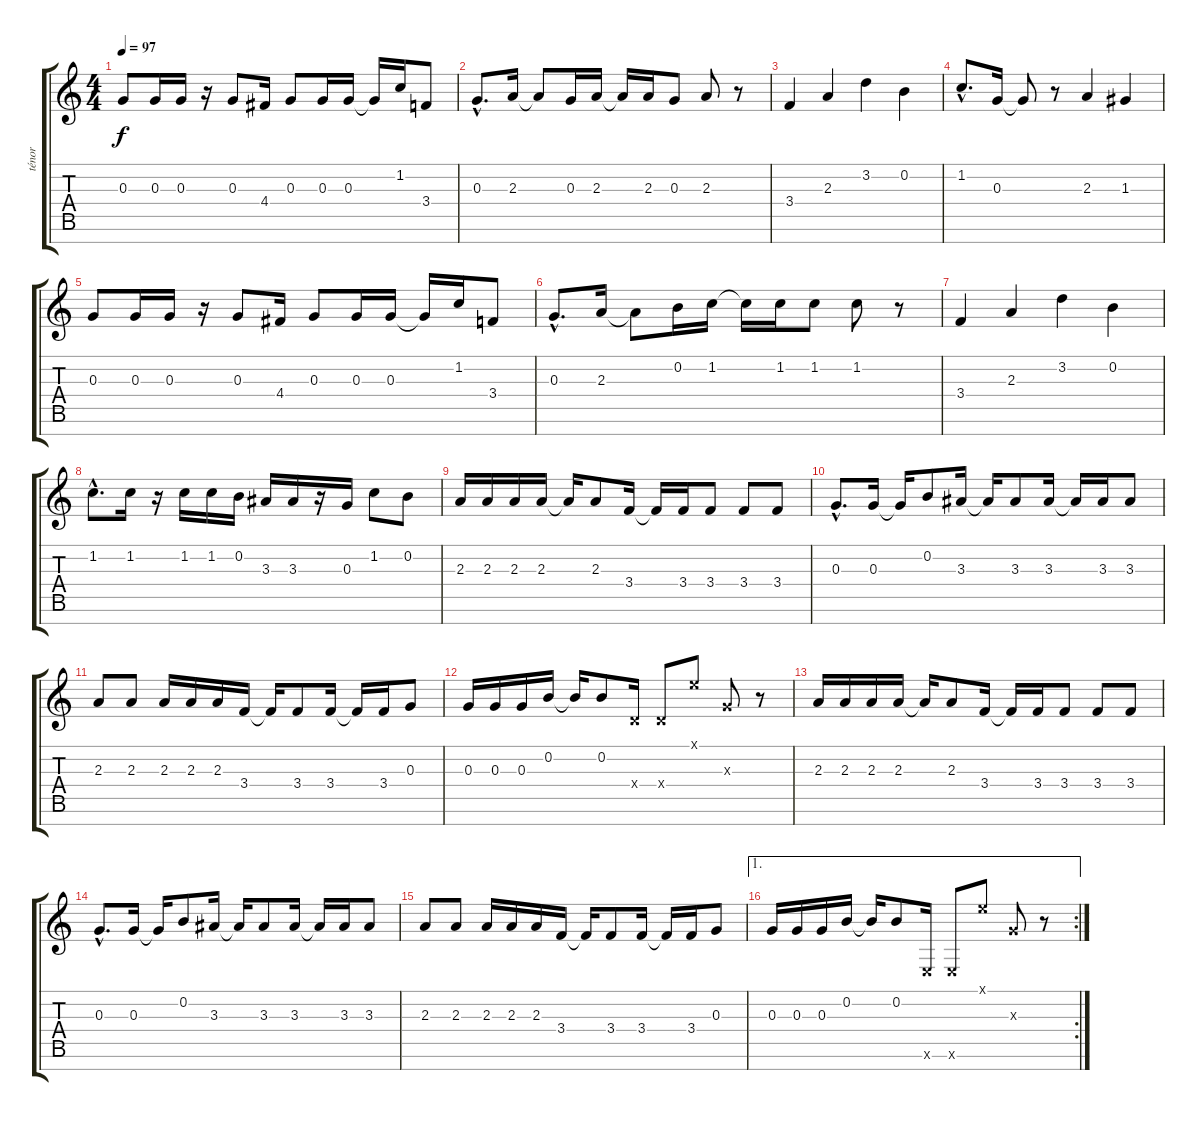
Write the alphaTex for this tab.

\track ("ténor" "ténor") {instrument acousticguitarnylon}
\staff {score tabs}
\tuning (E4 B3 G3 D3 A2 E2 B1) {hide}
\ts (4 4)
\tempo 97
\clef g2
\ks c
0.3.8{dy f} 0.3.16 0.3.16 r.16 0.3.8 4.4.16 0.3.8 0.3.16 0.3.16 0.3{t}.16 1.2.16 3.4.8 |
0.3{hac}.8{d} 2.3.16 2.3{t}.8 0.3.16 2.3.16 2.3{t}.16 2.3.16 0.3.8 2.3.8 r.8 |
3.4.4 2.3.4 3.2.4 0.2.4 |
1.2{hac}.8{d} 0.3.16 0.3{t}.8 r.8 2.3.4 1.3.4 |
0.3.8 0.3.16 0.3.16 r.16 0.3.8 4.4.16 0.3.8 0.3.16 0.3.16 0.3{t}.16 1.2.16 3.4.8 |
0.3{hac}.8{d} 2.3.16 2.3{t}.8 0.2.16 1.2.16 1.2{t}.16 1.2.16 1.2.8 1.2.8 r.8 |
3.4.4 2.3.4 3.2.4 0.2.4 |
1.2{hac}.8{d} 1.2.16 r.16 1.2.16 1.2.16 0.2.16 3.3.16 3.3.16 r.16 0.3.16 1.2.8 0.2.8 |
2.3.16 2.3.16 2.3.16 2.3.16 2.3{t}.16 2.3.8 3.4.16 3.4{t}.16 3.4.16 3.4.8 3.4.8 3.4.8 |
0.3{hac}.8{d} 0.3.16 0.3{t}.16 0.2.8 3.3.16 3.3{t}.16 3.3.8 3.3.16 3.3{t}.16 3.3.16 3.3.8 |
2.3.8 2.3.8 2.3.16 2.3.16 2.3.16 3.4.16 3.4{t}.16 3.4.8 3.4.16 3.4{t}.16 3.4.16 0.3.8 |
0.3.16 0.3.16 0.3.16 0.2.16 0.2{t}.16 0.2.8 0.4{x}.16 0.4{x}.8 0.1{x}.8 0.3{x}.8 r.8 |
2.3.16 2.3.16 2.3.16 2.3.16 2.3{t}.16 2.3.8 3.4.16 3.4{t}.16 3.4.16 3.4.8 3.4.8 3.4.8 |
0.3{hac}.8{d} 0.3.16 0.3{t}.16 0.2.8 3.3.16 3.3{t}.16 3.3.8 3.3.16 3.3{t}.16 3.3.16 3.3.8 |
2.3.8 2.3.8 2.3.16 2.3.16 2.3.16 3.4.16 3.4{t}.16 3.4.8 3.4.16 3.4{t}.16 3.4.16 0.3.8 |
\ae 1
\rc 2
0.3.16 0.3.16 0.3.16 0.2.16 0.2{t}.16 0.2.8 0.6{x}.16 0.6{x}.8 0.1{x}.8 0.3{x}.8 r.8
